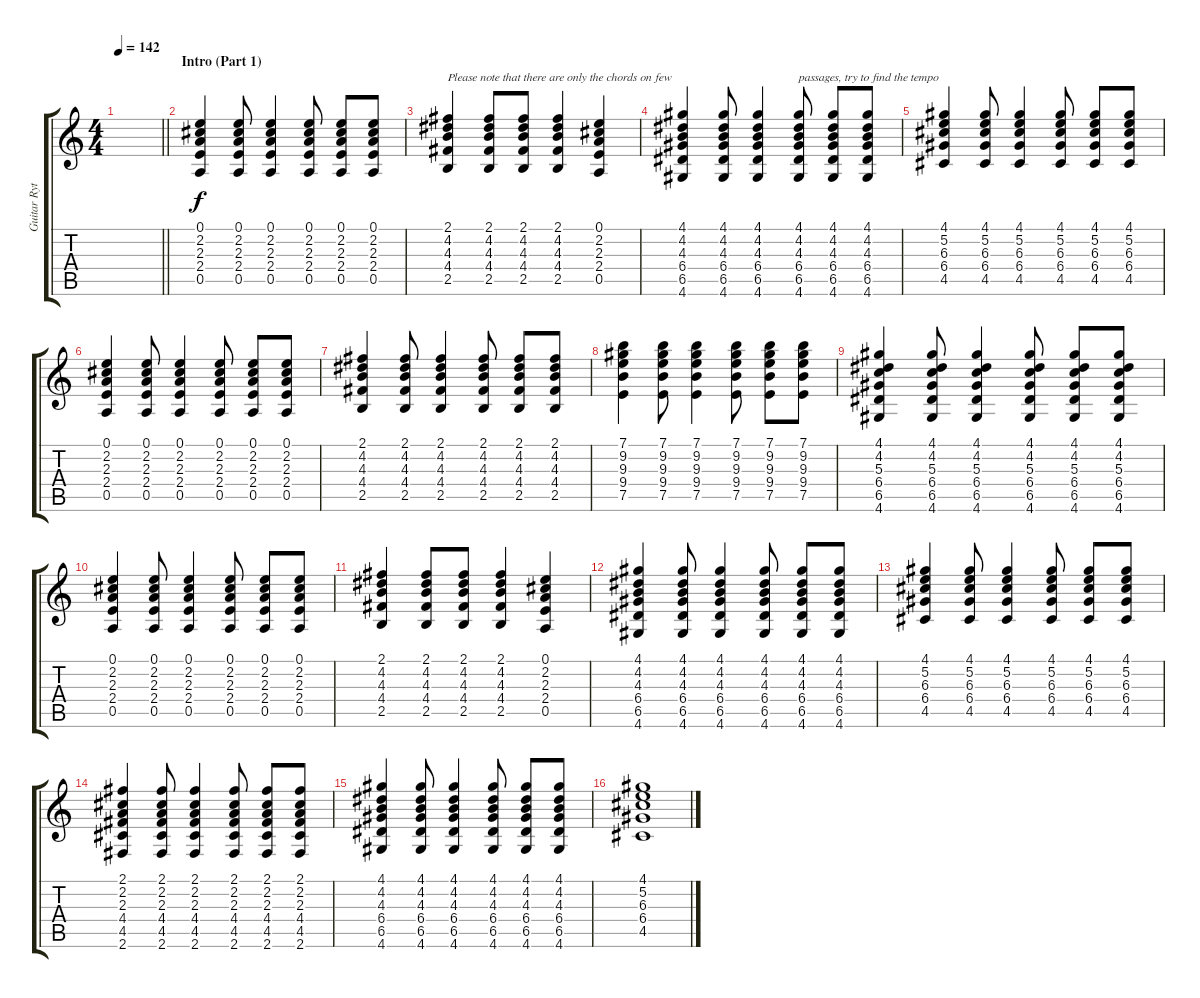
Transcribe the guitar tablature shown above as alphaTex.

\track ("Guitar Rythm" "Guitar Ryt") {instrument electricguitarclean}
\staff {score tabs}
\tuning (E4 B3 G3 D3 A2 E2) {hide}
\ts (4 4)
\tempo 142
\clef g2
\barLineRight lightlight
\ks c
|
\section ("" "Intro (Part 1)")
(0.1 2.2 2.3 2.4 0.5).4 (0.1 2.2 2.3 2.4 0.5).8 (0.1 2.2 2.3 2.4 0.5).4 (0.1 2.2 2.3 2.4 0.5).8 (0.1 2.2 2.3 2.4 0.5).8 (0.1 2.2 2.3 2.4 0.5).8 |
(2.1 4.2 4.3 4.4 2.5).4{txt "Please note that there are only the chords on few "} (2.1 4.2 4.3 4.4 2.5).8 (2.1 4.2 4.3 4.4 2.5).8 (2.1 4.2 4.3 4.4 2.5).4 (0.1 2.2 2.3 2.4 0.5).4 |
(4.1 4.2 4.3 6.4 6.5 4.6).4 (4.1 4.2 4.3 6.4 6.5 4.6).8 (4.1 4.2 4.3 6.4 6.5 4.6).4 (4.1 4.2 4.3 6.4 6.5 4.6).8{txt "passages, try to find the tempo"} (4.1 4.2 4.3 6.4 6.5 4.6).8 (4.1 4.2 4.3 6.4 6.5 4.6).8 |
(4.1 5.2 6.3 6.4 4.5).4 (4.1 5.2 6.3 6.4 4.5).8 (4.1 5.2 6.3 6.4 4.5).4 (4.1 5.2 6.3 6.4 4.5).8 (4.1 5.2 6.3 6.4 4.5).8 (4.1 5.2 6.3 6.4 4.5).8 |
(0.1 2.2 2.3 2.4 0.5).4 (0.1 2.2 2.3 2.4 0.5).8 (0.1 2.2 2.3 2.4 0.5).4 (0.1 2.2 2.3 2.4 0.5).8 (0.1 2.2 2.3 2.4 0.5).8 (0.1 2.2 2.3 2.4 0.5).8 |
(2.1 4.2 4.3 4.4 2.5).4 (2.1 4.2 4.3 4.4 2.5).8 (2.1 4.2 4.3 4.4 2.5).4 (2.1 4.2 4.3 4.4 2.5).8 (2.1 4.2 4.3 4.4 2.5).8 (2.1 4.2 4.3 4.4 2.5).8 |
(7.1 9.2 9.3 9.4 7.5).4 (7.1 9.2 9.3 9.4 7.5).8 (7.1 9.2 9.3 9.4 7.5).4 (7.1 9.2 9.3 9.4 7.5).8 (7.1 9.2 9.3 9.4 7.5).8 (7.1 9.2 9.3 9.4 7.5).8 |
(4.1 4.2 5.3 6.4 6.5 4.6).4 (4.1 4.2 5.3 6.4 6.5 4.6).8 (4.1 4.2 5.3 6.4 6.5 4.6).4 (4.1 4.2 5.3 6.4 6.5 4.6).8 (4.1 4.2 5.3 6.4 6.5 4.6).8 (4.1 4.2 5.3 6.4 6.5 4.6).8 |
(0.1 2.2 2.3 2.4 0.5).4 (0.1 2.2 2.3 2.4 0.5).8 (0.1 2.2 2.3 2.4 0.5).4 (0.1 2.2 2.3 2.4 0.5).8 (0.1 2.2 2.3 2.4 0.5).8 (0.1 2.2 2.3 2.4 0.5).8 |
(2.1 4.2 4.3 4.4 2.5).4 (2.1 4.2 4.3 4.4 2.5).8 (2.1 4.2 4.3 4.4 2.5).8 (2.1 4.2 4.3 4.4 2.5).4 (0.1 2.2 2.3 2.4 0.5).4 |
(4.1 4.2 4.3 6.4 6.5 4.6).4 (4.1 4.2 4.3 6.4 6.5 4.6).8 (4.1 4.2 4.3 6.4 6.5 4.6).4 (4.1 4.2 4.3 6.4 6.5 4.6).8 (4.1 4.2 4.3 6.4 6.5 4.6).8 (4.1 4.2 4.3 6.4 6.5 4.6).8 |
(4.1 5.2 6.3 6.4 4.5).4 (4.1 5.2 6.3 6.4 4.5).8 (4.1 5.2 6.3 6.4 4.5).4 (4.1 5.2 6.3 6.4 4.5).8 (4.1 5.2 6.3 6.4 4.5).8 (4.1 5.2 6.3 6.4 4.5).8 |
(2.1 2.2 2.3 4.4 4.5 2.6).4 (2.1 2.2 2.3 4.4 4.5 2.6).8 (2.1 2.2 2.3 4.4 4.5 2.6).4 (2.1 2.2 2.3 4.4 4.5 2.6).8 (2.1 2.2 2.3 4.4 4.5 2.6).8 (2.1 2.2 2.3 4.4 4.5 2.6).8 |
(4.1 4.2 4.3 6.4 6.5 4.6).4 (4.1 4.2 4.3 6.4 6.5 4.6).8 (4.1 4.2 4.3 6.4 6.5 4.6).4 (4.1 4.2 4.3 6.4 6.5 4.6).8 (4.1 4.2 4.3 6.4 6.5 4.6).8 (4.1 4.2 4.3 6.4 6.5 4.6).8 |
(4.1 5.2 6.3 6.4 4.5).1
